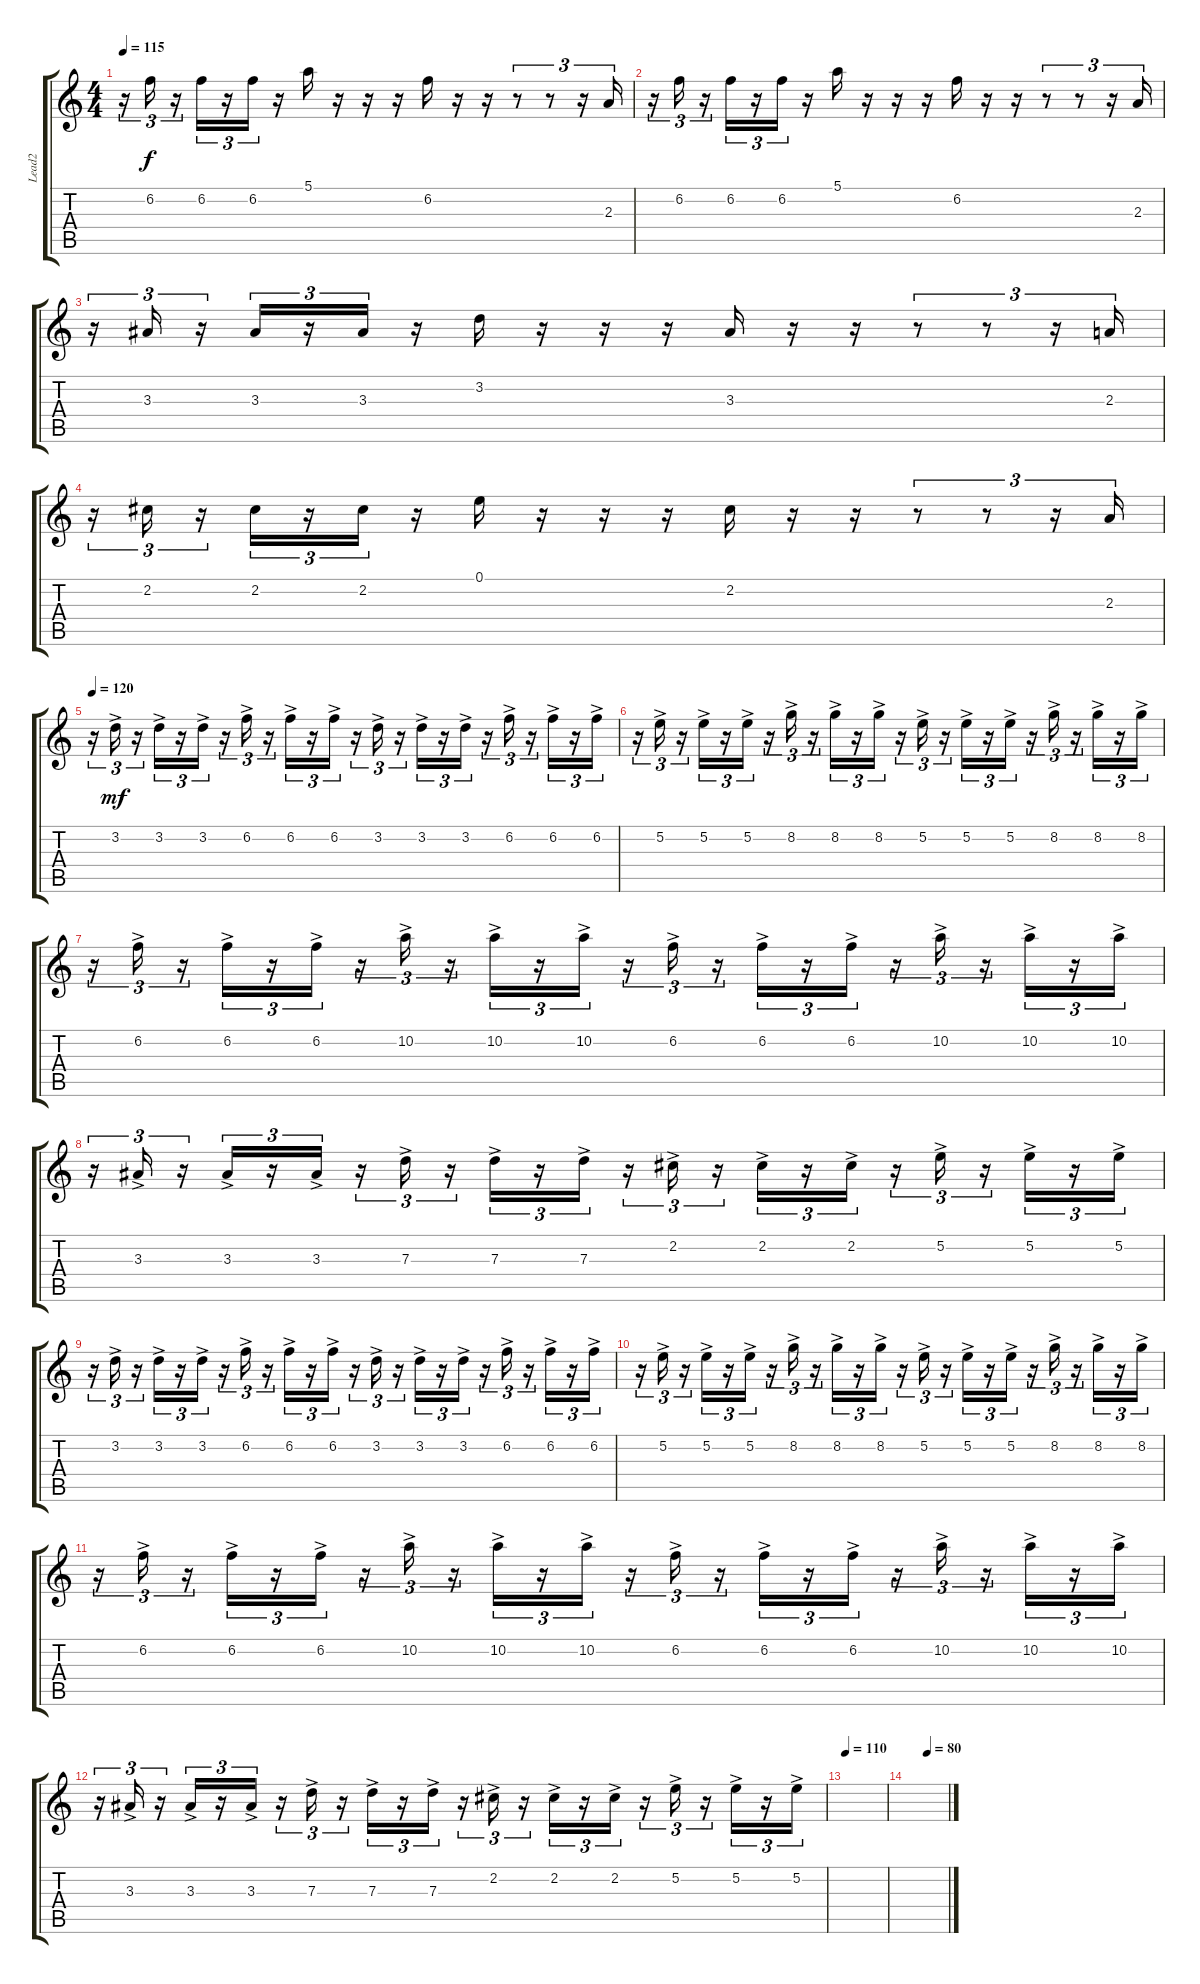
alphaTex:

\track ("Lead2" "Lead2") {instrument electricguitarclean}
\staff {score tabs}
\tuning (E4 B3 G3 D3 A2 E2) {hide}
\ts (4 4)
\tempo 115
\clef g2
\ks c
r.16{tu (3 2) dy f} 6.2.16{tu (3 2)} r.16{tu (3 2)} 6.2.16{tu (3 2)} r.16{tu (3 2)} 6.2.16{tu (3 2)} r.16 5.1.16 r.16 r.16 r.16 6.2.16 r.16 r.16 r.8{tu (3 2)} r.8{tu (3 2)} r.16{tu (3 2)} 2.3.16{tu (3 2)} |
r.16{tu (3 2)} 6.2.16{tu (3 2)} r.16{tu (3 2)} 6.2.16{tu (3 2)} r.16{tu (3 2)} 6.2.16{tu (3 2)} r.16 5.1.16 r.16 r.16 r.16 6.2.16 r.16 r.16 r.8{tu (3 2)} r.8{tu (3 2)} r.16{tu (3 2)} 2.3.16{tu (3 2)} |
r.16{tu (3 2)} 3.3.16{tu (3 2)} r.16{tu (3 2)} 3.3.16{tu (3 2)} r.16{tu (3 2)} 3.3.16{tu (3 2)} r.16 3.2.16 r.16 r.16 r.16 3.3.16 r.16 r.16 r.8{tu (3 2)} r.8{tu (3 2)} r.16{tu (3 2)} 2.3.16{tu (3 2)} |
r.16{tu (3 2)} 2.2.16{tu (3 2)} r.16{tu (3 2)} 2.2.16{tu (3 2)} r.16{tu (3 2)} 2.2.16{tu (3 2)} r.16 0.1.16 r.16 r.16 r.16 2.2.16 r.16 r.16 r.8{tu (3 2)} r.8{tu (3 2)} r.16{tu (3 2)} 2.3.16{tu (3 2)} |
\tempo 120
r.16{tu (3 2)} 3.2{ac}.16{tu (3 2) dy mf} r.16{tu (3 2)} 3.2{ac}.16{tu (3 2)} r.16{tu (3 2)} 3.2{ac}.16{tu (3 2)} r.16{tu (3 2)} 6.2{ac}.16{tu (3 2)} r.16{tu (3 2)} 6.2{ac}.16{tu (3 2)} r.16{tu (3 2)} 6.2{ac}.16{tu (3 2)} r.16{tu (3 2)} 3.2{ac}.16{tu (3 2)} r.16{tu (3 2)} 3.2{ac}.16{tu (3 2)} r.16{tu (3 2)} 3.2{ac}.16{tu (3 2)} r.16{tu (3 2)} 6.2{ac}.16{tu (3 2)} r.16{tu (3 2)} 6.2{ac}.16{tu (3 2)} r.16{tu (3 2)} 6.2{ac}.16{tu (3 2)} |
r.16{tu (3 2)} 5.2{ac}.16{tu (3 2)} r.16{tu (3 2)} 5.2{ac}.16{tu (3 2)} r.16{tu (3 2)} 5.2{ac}.16{tu (3 2)} r.16{tu (3 2)} 8.2{ac}.16{tu (3 2)} r.16{tu (3 2)} 8.2{ac}.16{tu (3 2)} r.16{tu (3 2)} 8.2{ac}.16{tu (3 2)} r.16{tu (3 2)} 5.2{ac}.16{tu (3 2)} r.16{tu (3 2)} 5.2{ac}.16{tu (3 2)} r.16{tu (3 2)} 5.2{ac}.16{tu (3 2)} r.16{tu (3 2)} 8.2{ac}.16{tu (3 2)} r.16{tu (3 2)} 8.2{ac}.16{tu (3 2)} r.16{tu (3 2)} 8.2{ac}.16{tu (3 2)} |
r.16{tu (3 2)} 6.2{ac}.16{tu (3 2)} r.16{tu (3 2)} 6.2{ac}.16{tu (3 2)} r.16{tu (3 2)} 6.2{ac}.16{tu (3 2)} r.16{tu (3 2)} 10.2{ac}.16{tu (3 2)} r.16{tu (3 2)} 10.2{ac}.16{tu (3 2)} r.16{tu (3 2)} 10.2{ac}.16{tu (3 2)} r.16{tu (3 2)} 6.2{ac}.16{tu (3 2)} r.16{tu (3 2)} 6.2{ac}.16{tu (3 2)} r.16{tu (3 2)} 6.2{ac}.16{tu (3 2)} r.16{tu (3 2)} 10.2{ac}.16{tu (3 2)} r.16{tu (3 2)} 10.2{ac}.16{tu (3 2)} r.16{tu (3 2)} 10.2{ac}.16{tu (3 2)} |
r.16{tu (3 2)} 3.3{ac}.16{tu (3 2)} r.16{tu (3 2)} 3.3{ac}.16{tu (3 2)} r.16{tu (3 2)} 3.3{ac}.16{tu (3 2)} r.16{tu (3 2)} 7.3{ac}.16{tu (3 2)} r.16{tu (3 2)} 7.3{ac}.16{tu (3 2)} r.16{tu (3 2)} 7.3{ac}.16{tu (3 2)} r.16{tu (3 2)} 2.2{ac}.16{tu (3 2)} r.16{tu (3 2)} 2.2{ac}.16{tu (3 2)} r.16{tu (3 2)} 2.2{ac}.16{tu (3 2)} r.16{tu (3 2)} 5.2{ac}.16{tu (3 2)} r.16{tu (3 2)} 5.2{ac}.16{tu (3 2)} r.16{tu (3 2)} 5.2{ac}.16{tu (3 2)} |
r.16{tu (3 2)} 3.2{ac}.16{tu (3 2)} r.16{tu (3 2)} 3.2{ac}.16{tu (3 2)} r.16{tu (3 2)} 3.2{ac}.16{tu (3 2)} r.16{tu (3 2)} 6.2{ac}.16{tu (3 2)} r.16{tu (3 2)} 6.2{ac}.16{tu (3 2)} r.16{tu (3 2)} 6.2{ac}.16{tu (3 2)} r.16{tu (3 2)} 3.2{ac}.16{tu (3 2)} r.16{tu (3 2)} 3.2{ac}.16{tu (3 2)} r.16{tu (3 2)} 3.2{ac}.16{tu (3 2)} r.16{tu (3 2)} 6.2{ac}.16{tu (3 2)} r.16{tu (3 2)} 6.2{ac}.16{tu (3 2)} r.16{tu (3 2)} 6.2{ac}.16{tu (3 2)} |
r.16{tu (3 2)} 5.2{ac}.16{tu (3 2)} r.16{tu (3 2)} 5.2{ac}.16{tu (3 2)} r.16{tu (3 2)} 5.2{ac}.16{tu (3 2)} r.16{tu (3 2)} 8.2{ac}.16{tu (3 2)} r.16{tu (3 2)} 8.2{ac}.16{tu (3 2)} r.16{tu (3 2)} 8.2{ac}.16{tu (3 2)} r.16{tu (3 2)} 5.2{ac}.16{tu (3 2)} r.16{tu (3 2)} 5.2{ac}.16{tu (3 2)} r.16{tu (3 2)} 5.2{ac}.16{tu (3 2)} r.16{tu (3 2)} 8.2{ac}.16{tu (3 2)} r.16{tu (3 2)} 8.2{ac}.16{tu (3 2)} r.16{tu (3 2)} 8.2{ac}.16{tu (3 2)} |
r.16{tu (3 2)} 6.2{ac}.16{tu (3 2)} r.16{tu (3 2)} 6.2{ac}.16{tu (3 2)} r.16{tu (3 2)} 6.2{ac}.16{tu (3 2)} r.16{tu (3 2)} 10.2{ac}.16{tu (3 2)} r.16{tu (3 2)} 10.2{ac}.16{tu (3 2)} r.16{tu (3 2)} 10.2{ac}.16{tu (3 2)} r.16{tu (3 2)} 6.2{ac}.16{tu (3 2)} r.16{tu (3 2)} 6.2{ac}.16{tu (3 2)} r.16{tu (3 2)} 6.2{ac}.16{tu (3 2)} r.16{tu (3 2)} 10.2{ac}.16{tu (3 2)} r.16{tu (3 2)} 10.2{ac}.16{tu (3 2)} r.16{tu (3 2)} 10.2{ac}.16{tu (3 2)} |
r.16{tu (3 2)} 3.3{ac}.16{tu (3 2)} r.16{tu (3 2)} 3.3{ac}.16{tu (3 2)} r.16{tu (3 2)} 3.3{ac}.16{tu (3 2)} r.16{tu (3 2)} 7.3{ac}.16{tu (3 2)} r.16{tu (3 2)} 7.3{ac}.16{tu (3 2)} r.16{tu (3 2)} 7.3{ac}.16{tu (3 2)} r.16{tu (3 2)} 2.2{ac}.16{tu (3 2)} r.16{tu (3 2)} 2.2{ac}.16{tu (3 2)} r.16{tu (3 2)} 2.2{ac}.16{tu (3 2)} r.16{tu (3 2)} 5.2{ac}.16{tu (3 2)} r.16{tu (3 2)} 5.2{ac}.16{tu (3 2)} r.16{tu (3 2)} 5.2{ac}.16{tu (3 2)} |
\tempo 110
|
\tempo (80 0.5)
